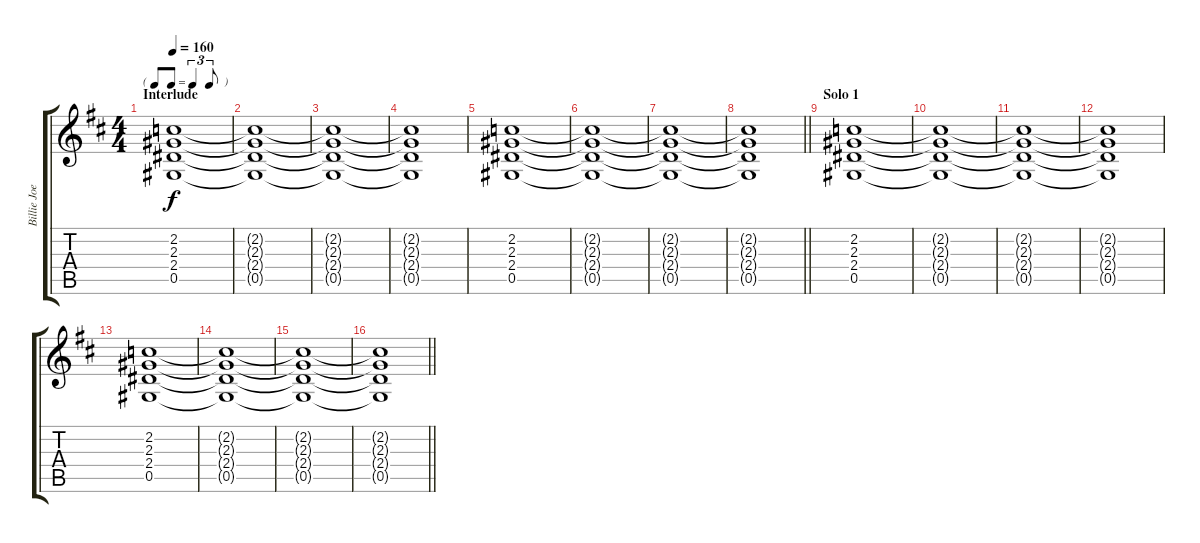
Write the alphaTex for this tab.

\track ("Billie Joe Armstrong (Rhthym Guitar)" "Billie Joe") {instrument distortionguitar}
\staff {score tabs}
\tuning (Eb4 Bb3 Gb3 Db3 Ab2 Eb2) {hide}
\ts (4 4)
\tf triplet8th
\section ("" "Interlude")
\tempo 160
\clef g2
\ks d
(2.2 2.3 2.4 0.5).1{dy f} |
(2.2{t} 2.3{t} 2.4{t} 0.5{t}).1 |
(2.2{t} 2.3{t} 2.4{t} 0.5{t}).1 |
(2.2{t} 2.3{t} 2.4{t} 0.5{t}).1 |
(2.2 2.3 2.4 0.5).1 |
(2.2{t} 2.3{t} 2.4{t} 0.5{t}).1 |
(2.2{t} 2.3{t} 2.4{t} 0.5{t}).1 |
\barLineRight lightlight
(2.2{t} 2.3{t} 2.4{t} 0.5{t}).1 |
\section ("" "Solo 1")
(2.2 2.3 2.4 0.5).1 |
(2.2{t} 2.3{t} 2.4{t} 0.5{t}).1 |
(2.2{t} 2.3{t} 2.4{t} 0.5{t}).1 |
(2.2{t} 2.3{t} 2.4{t} 0.5{t}).1 |
(2.2 2.3 2.4 0.5).1 |
(2.2{t} 2.3{t} 2.4{t} 0.5{t}).1 |
(2.2{t} 2.3{t} 2.4{t} 0.5{t}).1 |
\barLineRight lightlight
(2.2{t} 2.3{t} 2.4{t} 0.5{t}).1
